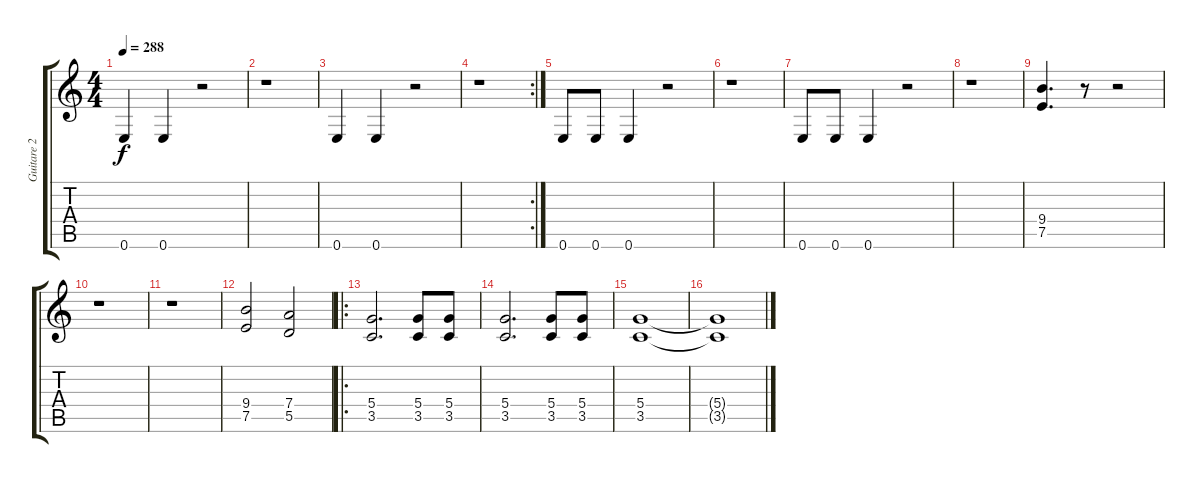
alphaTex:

\track ("Guitare 2" "Guitare 2") {instrument distortionguitar}
\staff {score tabs}
\tuning (E4 B3 G3 D3 A2 E2) {hide}
\ts (4 4)
\tempo 288
\clef g2
\ks c
0.6.4{dy f} 0.6.4 r.2 |
r.1 |
0.6.4 0.6.4 r.2 |
\rc 2
r.1 |
0.6.8 0.6.8 0.6.4 r.2 |
r.1 |
0.6.8 0.6.8 0.6.4 r.2 |
r.1 |
(9.4 7.5).4{d} r.8 r.2 |
r.1 |
r.1 |
(9.4 7.5).2 (7.4 5.5).2 |
\ro
(5.4 3.5).2{d} (5.4 3.5).8 (5.4 3.5).8 |
(5.4 3.5).2{d} (5.4 3.5).8 (5.4 3.5).8 |
(5.4 3.5).1 |
(5.4{t} 3.5{t}).1
